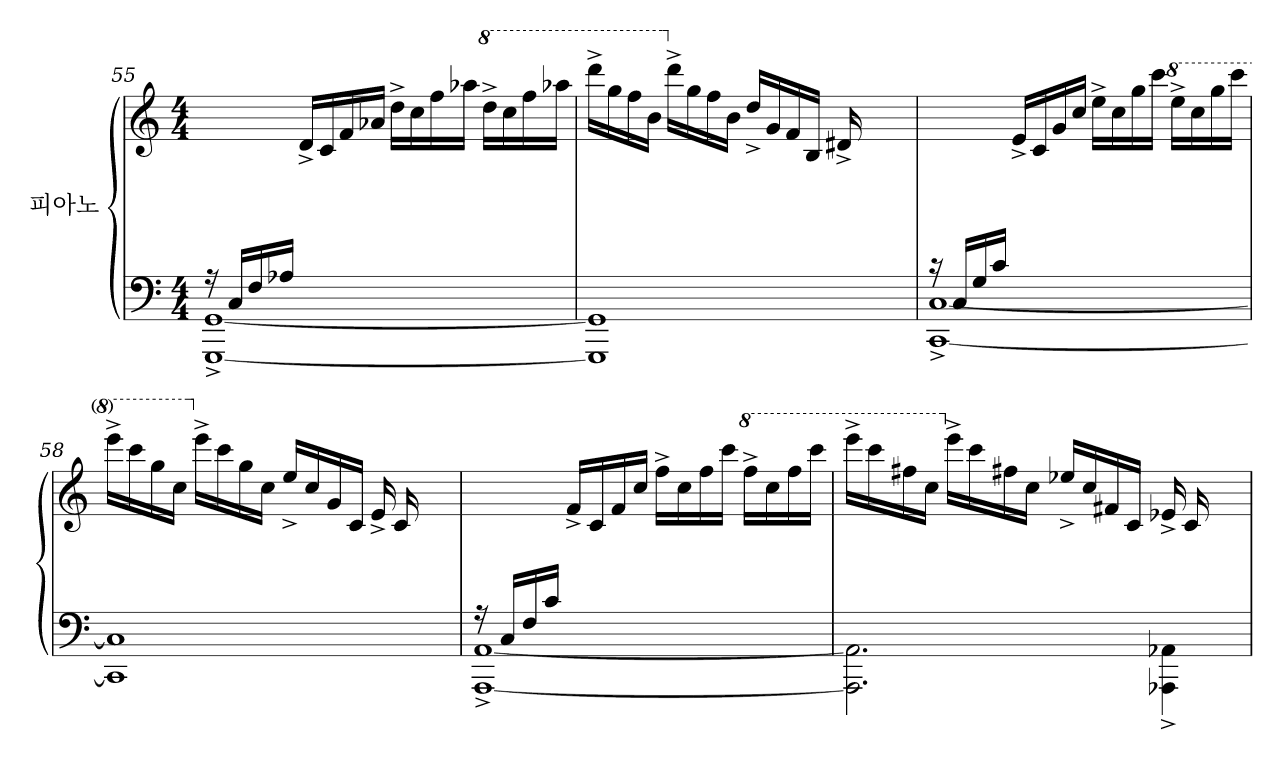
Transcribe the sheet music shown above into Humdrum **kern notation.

**kern	**kern
*part1	*part1
*staff2	*staff1
*I"피아노	*
!!LO:LB:g=z
*clefF4	*clefG2
*k[]	*k[]
*M4/4	*M4/4
=55	=55
*^	*
16r	[1GGG^ [1GG^	4ryy
16C/LL	.	.
16F/	.	.
16A-X/JJ	.	.
4ryy	.	16d^/LL
.	.	16c/
.	.	16f/
.	.	16a-X/JJ
2ryy	.	16dd^\LL
.	.	16cc\
.	.	16ff\
.	.	16aa-X\JJ
*	*	*8va
.	.	16ddd^\LL
.	.	16ccc\
.	.	16fff\
.	.	16aaa-X\JJ
=56	=56	=56
*	*	*^
2.ryy	1GGG] 1GG]	16dddd^\LL	2.ryy
.	.	16ggg\	.
.	.	16fff\	.
.	.	16bb\JJ	.
*	*	*X8va	*
.	.	16ddd^\LL	.
.	.	16gg\	.
.	.	16ff\	.
.	.	16b\JJ	.
.	.	16dd^/LL	.
.	.	16g/	.
.	.	16f/	.
.	.	16B/JJ	.
16ryy	.	16ryy	16d#X^/LL
16G/	.	16ryy	8.ryy
16F/	.	16ryy	.
16BB/JJ	.	16ryy	.
*	*	*v	*v
!!LO:PB:g=z
=57	=57	=57
16r	[1CC^ [1C^	4ryy
16C/LL	.	.
16G/	.	.
16c/JJ	.	.
4ryy	.	16e^/LL
.	.	16c/
.	.	16g/
.	.	16cc/JJ
2ryy	.	16ee^\LL
.	.	16cc\
.	.	16gg\
.	.	16ccc\JJ
*	*	*8va
.	.	16eee^\LL
.	.	16ccc\
.	.	16ggg\
.	.	16cccc\JJ
=58	=58	=58
*	*	*^
2.ryy	1CC] 1C]	16eeee^\LL	2.ryy
.	.	16cccc\	.
.	.	16ggg\	.
.	.	16ccc\JJ	.
*	*	*X8va	*
.	.	16eee^\LL	.
.	.	16ccc\	.
.	.	16gg\	.
.	.	16cc\JJ	.
.	.	16ee^/LL	.
.	.	16cc/	.
.	.	16g/	.
.	.	16c/JJ	.
8ryy	.	16ryy	16e^/LL
.	.	16ryy	16c/
16G/	.	16ryy	8ryy
16C/JJ	.	16ryy	.
*	*	*v	*v
!!LO:LB:g=z
=59	=59	=59
16r	[1AAA^ [1AA^	4ryy
16C/LL	.	.
16F/	.	.
16c/JJ	.	.
4ryy	.	16f^/LL
.	.	16c/
.	.	16f/
.	.	16cc/JJ
2ryy	.	16ff^\LL
.	.	16cc\
.	.	16ff\
.	.	16ccc\JJ
*	*	*8va
.	.	16fff^\LL
.	.	16ccc\
.	.	16fff\
.	.	16cccc\JJ
=60	=60	=60
*	*	*^
2.ryy	2.AAA\] 2.AA\]	16eeee^\LL	2.ryy
.	.	16cccc\	.
.	.	16fff#X\	.
.	.	16ccc\JJ	.
*	*	*X8va	*
.	.	16eee^\LL	.
.	.	16ccc\	.
.	.	16ff#X\	.
.	.	16cc\JJ	.
.	.	16ee-X^/LL	.
.	.	16cc/	.
.	.	16f#X/	.
.	.	16c/JJ	.
8ryy	4AAA-X\^ 4AA-X\^	16ryy	16e-X^/LL
.	.	16ryy	16c/
16F#X/	.	16ryy	8ryy
16C/JJ	.	16ryy	.
*v	*v	*	*
*	*v	*v
=	=
*-	*-
